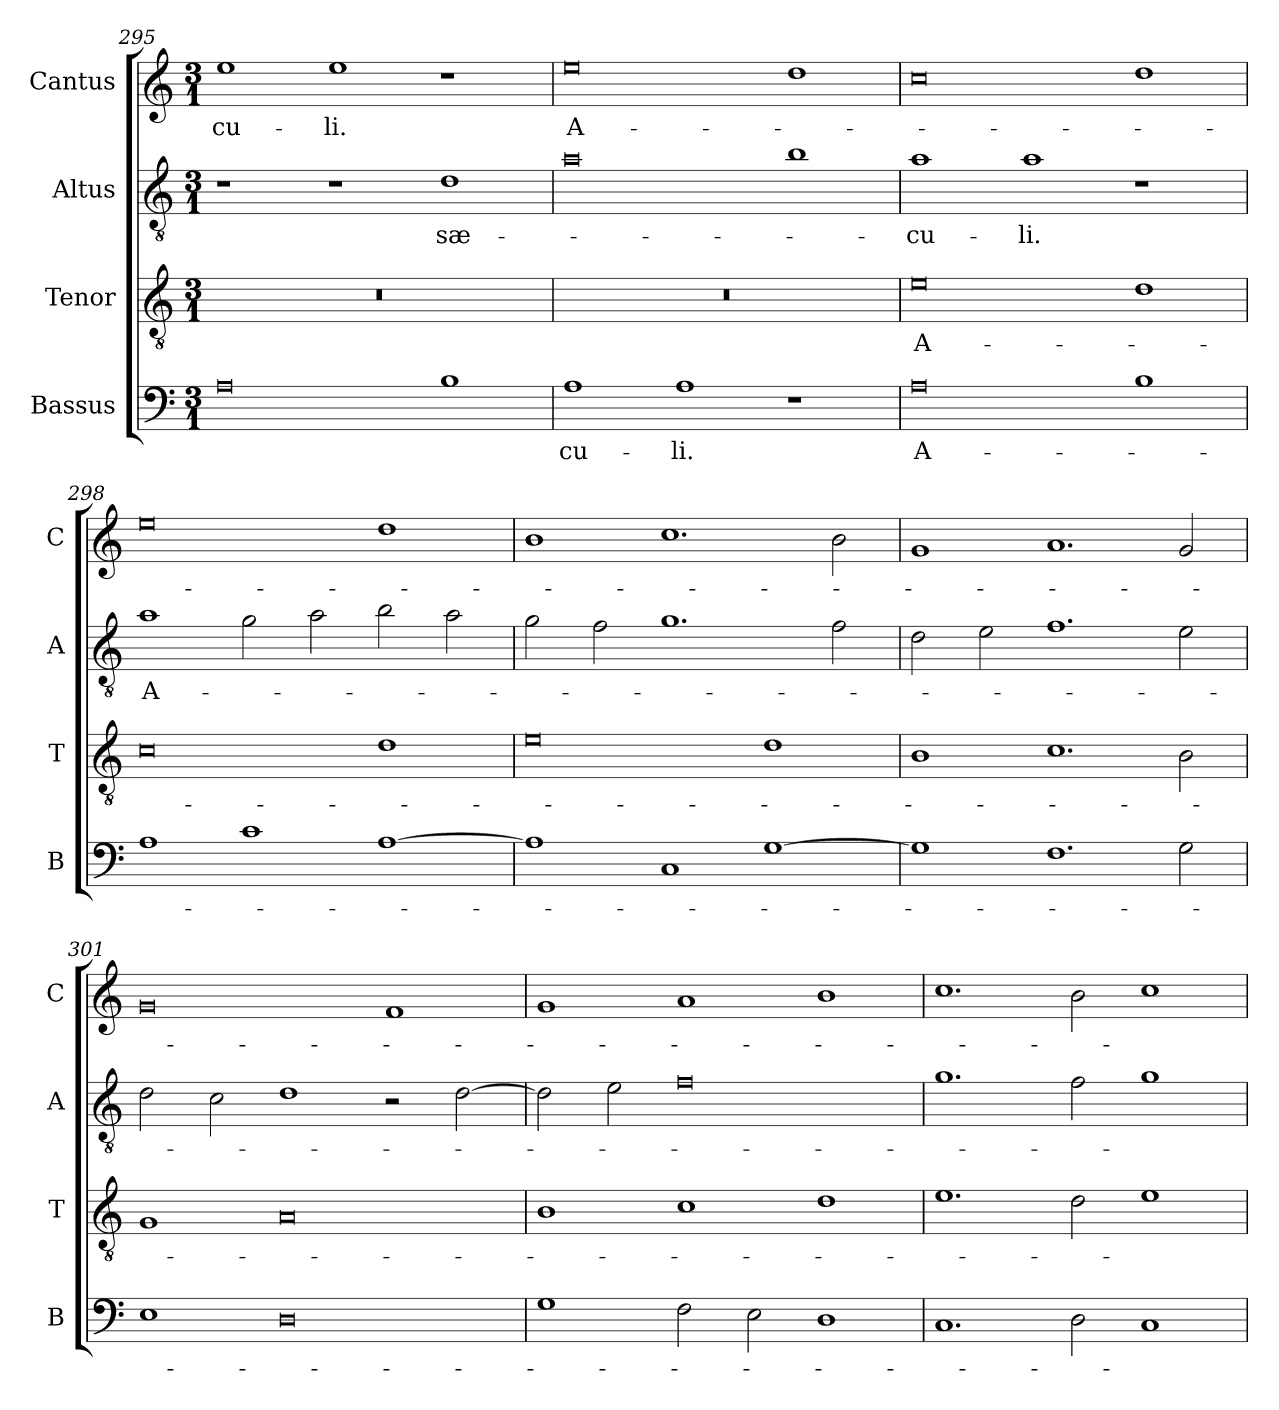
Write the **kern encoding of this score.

**kern	**text	**kern	**text	**kern	**text	**kern	**text
*part4	*part4	*part3	*part3	*part2	*part2	*part1	*part1
*staff4	*staff4	*staff3	*staff3	*staff2	*staff2	*staff1	*staff1
*I"Bassus	*	*I"Tenor	*	*I"Altus	*	*I"Cantus	*
*I'B	*	*I'T	*	*I'A	*	*I'C	*
!!LO:LB:g=z
*clefF4	*	*clefGv2	*	*clefGv2	*	*clefG2	*
*k[]	*	*k[]	*	*k[]	*	*k[]	*
*C:	*	*C:	*	*C:	*	*C:	*
*M3/1	*	*M3/1	*	*M3/1	*	*M3/1	*
=295	=295	=295	=295	=295	=295	=295	=295
!	!	!	!	!	!	!	!LO:LY:b
0A	.	0.r	.	1r	.	1ee	-cu-
!	!	!	!	!	!	!	!LO:LY:b
.	.	.	.	1r	.	1ee	-li.
!	!	!	!	!	!LO:LY:b	!	!
1B	.	.	.	1d	sæ-	1r	.
=296	=296	=296	=296	=296	=296	=296	=296
!	!LO:LY:b	!	!	!	!	!	!
!	!	!	!	!	!	!	!LO:LY:b
1A	-cu-	0.r	.	0a	.	0ee	A-
!	!LO:LY:b	!	!	!	!	!	!
1A	-li.	.	.	.	.	.	.
1r	.	.	.	1b	.	1dd	.
=297	=297	=297	=297	=297	=297	=297	=297
!	!LO:LY:b	!	!	!	!	!	!
!	!	!	!LO:LY:b	!	!	!	!
!	!	!	!	!	!LO:LY:b	!	!
0A	A-	0e	A-	1a	-cu-	0cc	.
!	!	!	!	!	!LO:LY:b	!	!
.	.	.	.	1a	-li.	.	.
1B	.	1d	.	1r	.	1dd	.
=298	=298	=298	=298	=298	=298	=298	=298
!	!	!	!	!	!LO:LY:b	!	!
1A	.	0c	.	1a	A-	0ee	.
1c	.	.	.	2g\	.	.	.
.	.	.	.	2a\	.	.	.
[1A	.	1d	.	2b\	.	1dd	.
.	.	.	.	2a\	.	.	.
=299	=299	=299	=299	=299	=299	=299	=299
1A]	.	0e	.	2g\	.	1b	.
.	.	.	.	2f\	.	.	.
1C	.	.	.	1.g	.	1.cc	.
[1G	.	1d	.	.	.	.	.
.	.	.	.	2f\	.	2b\	.
=300	=300	=300	=300	=300	=300	=300	=300
1G]	.	1B	.	2d\	.	1g	.
.	.	.	.	2e\	.	.	.
1.F	.	1.c	.	1.f	.	1.a	.
2G\	.	2B\	.	2e\	.	2g/	.
=301	=301	=301	=301	=301	=301	=301	=301
1E	.	1G	.	2d\	.	0g	.
.	.	.	.	2c\	.	.	.
0D	.	0A	.	1d	.	.	.
.	.	.	.	2r	.	1f	.
.	.	.	.	[2d\	.	.	.
!!LO:LB:g=z
=302	=302	=302	=302	=302	=302	=302	=302
1G	.	1B	.	2d\]	.	1g	.
.	.	.	.	2e\	.	.	.
2F\	.	1c	.	0f	.	1a	.
2E\	.	.	.	.	.	.	.
1D	.	1d	.	.	.	1b	.
=303	=303	=303	=303	=303	=303	=303	=303
1.C	.	1.e	.	1.g	.	1.cc	.
2D\	.	2d\	.	2f\	.	2b\	.
1C	.	1e	.	1g	.	1cc	.
=	=	=	=	=	=	=	=
*-	*-	*-	*-	*-	*-	*-	*-
